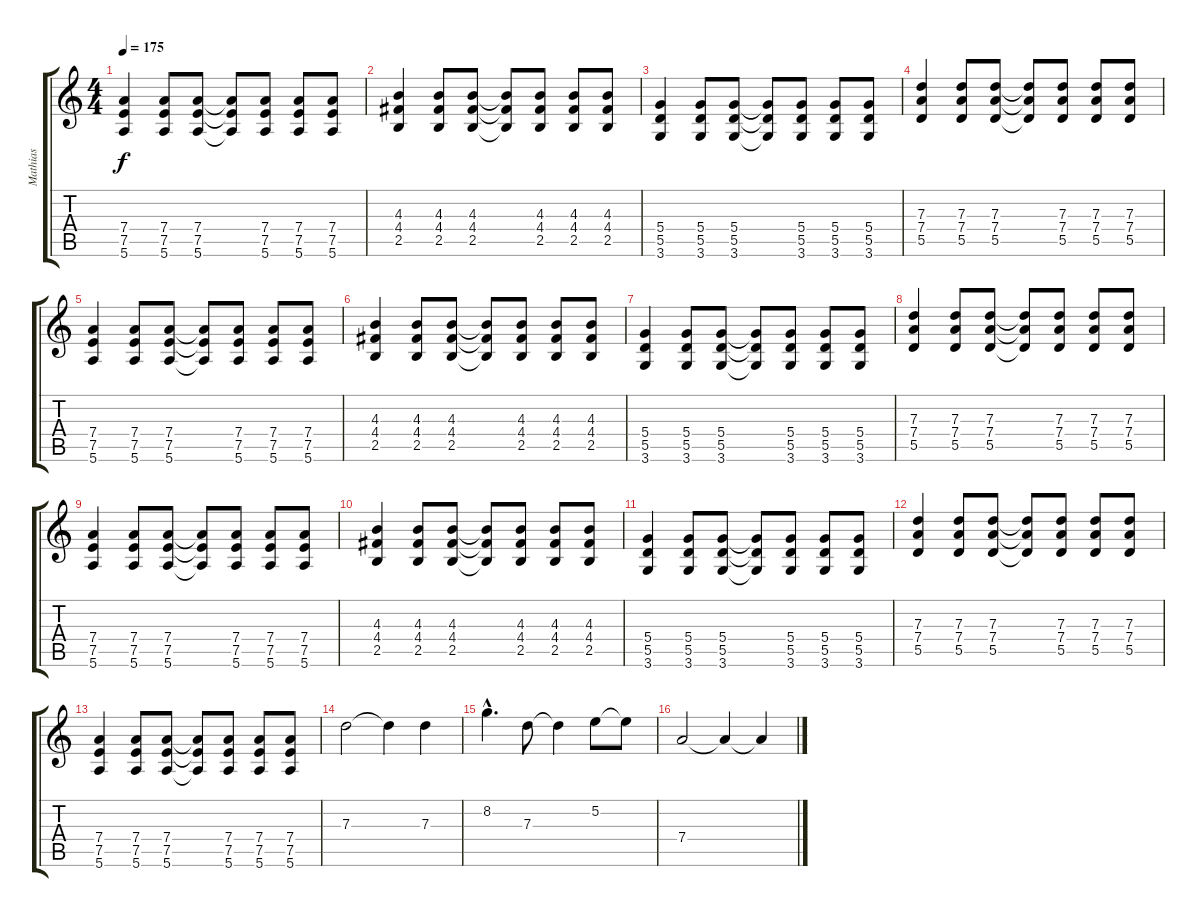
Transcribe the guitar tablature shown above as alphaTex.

\track ("Mathias" "Mathias") {instrument distortionguitar}
\staff {score tabs}
\tuning (E4 B3 G3 D3 A2 E2) {hide}
\ts (4 4)
\tempo 175
\clef g2
\ks c
(7.4 7.5 5.6).4{dy f} (7.4 7.5 5.6).8 (7.4 7.5 5.6).8 (7.4{t} 7.5{t} 5.6{t}).8 (7.4 7.5 5.6).8 (7.4 7.5 5.6).8 (7.4 7.5 5.6).8 |
(4.3 4.4 2.5).4 (4.3 4.4 2.5).8 (4.3 4.4 2.5).8 (4.3{t} 4.4{t} 2.5{t}).8 (4.3 4.4 2.5).8 (4.3 4.4 2.5).8 (4.3 4.4 2.5).8 |
(5.4 5.5 3.6).4 (5.4 5.5 3.6).8 (5.4 5.5 3.6).8 (5.4{t} 5.5{t} 3.6{t}).8 (5.4 5.5 3.6).8 (5.4 5.5 3.6).8 (5.4 5.5 3.6).8 |
(7.3 7.4 5.5).4 (7.3 7.4 5.5).8 (7.3 7.4 5.5).8 (7.3{t} 7.4{t} 5.5{t}).8 (7.3 7.4 5.5).8 (7.3 7.4 5.5).8 (7.3 7.4 5.5).8 |
(7.4 7.5 5.6).4 (7.4 7.5 5.6).8 (7.4 7.5 5.6).8 (7.4{t} 7.5{t} 5.6{t}).8 (7.4 7.5 5.6).8 (7.4 7.5 5.6).8 (7.4 7.5 5.6).8 |
(4.3 4.4 2.5).4 (4.3 4.4 2.5).8 (4.3 4.4 2.5).8 (4.3{t} 4.4{t} 2.5{t}).8 (4.3 4.4 2.5).8 (4.3 4.4 2.5).8 (4.3 4.4 2.5).8 |
(5.4 5.5 3.6).4 (5.4 5.5 3.6).8 (5.4 5.5 3.6).8 (5.4{t} 5.5{t} 3.6{t}).8 (5.4 5.5 3.6).8 (5.4 5.5 3.6).8 (5.4 5.5 3.6).8 |
(7.3 7.4 5.5).4 (7.3 7.4 5.5).8 (7.3 7.4 5.5).8 (7.3{t} 7.4{t} 5.5{t}).8 (7.3 7.4 5.5).8 (7.3 7.4 5.5).8 (7.3 7.4 5.5).8 |
(7.4 7.5 5.6).4 (7.4 7.5 5.6).8 (7.4 7.5 5.6).8 (7.4{t} 7.5{t} 5.6{t}).8 (7.4 7.5 5.6).8 (7.4 7.5 5.6).8 (7.4 7.5 5.6).8 |
(4.3 4.4 2.5).4 (4.3 4.4 2.5).8 (4.3 4.4 2.5).8 (4.3{t} 4.4{t} 2.5{t}).8 (4.3 4.4 2.5).8 (4.3 4.4 2.5).8 (4.3 4.4 2.5).8 |
(5.4 5.5 3.6).4 (5.4 5.5 3.6).8 (5.4 5.5 3.6).8 (5.4{t} 5.5{t} 3.6{t}).8 (5.4 5.5 3.6).8 (5.4 5.5 3.6).8 (5.4 5.5 3.6).8 |
(7.3 7.4 5.5).4 (7.3 7.4 5.5).8 (7.3 7.4 5.5).8 (7.3{t} 7.4{t} 5.5{t}).8 (7.3 7.4 5.5).8 (7.3 7.4 5.5).8 (7.3 7.4 5.5).8 |
(7.4 7.5 5.6).4 (7.4 7.5 5.6).8 (7.4 7.5 5.6).8 (7.4{t} 7.5{t} 5.6{t}).8 (7.4 7.5 5.6).8 (7.4 7.5 5.6).8 (7.4 7.5 5.6).8 |
7.3.2 7.3{t}.4 7.3.4 |
8.2{hac}.4{d} 7.3.8 7.3{t}.4 5.2.8 5.2{t}.8 |
7.4.2 7.4{t}.4 7.4{t}.4
